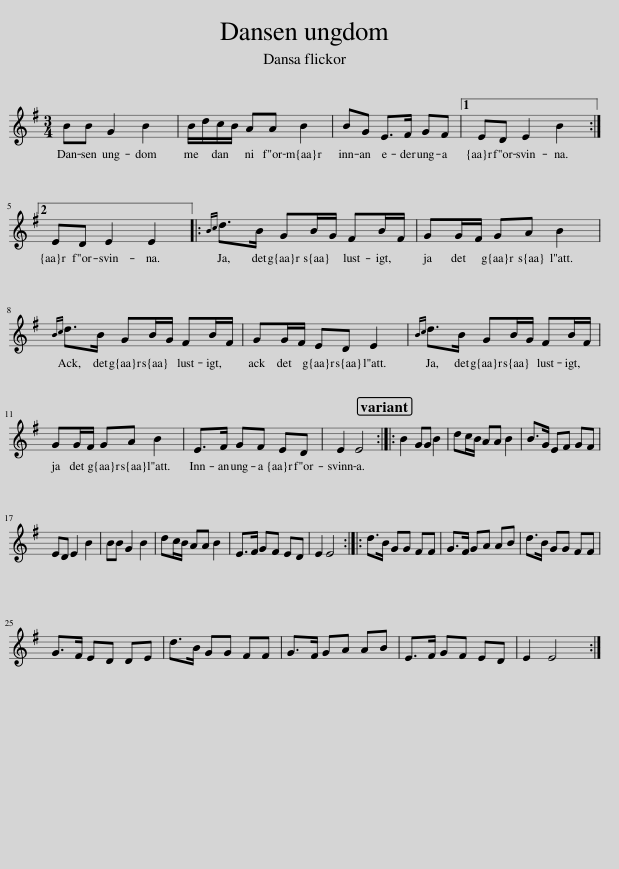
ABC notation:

X:1
L:1/8
M:3/4
I:linebreak $
K:Emin
V:1 treble
V:1
 BB G2 B2 | B/d/c/B/ AA B2 | BG E>F GF |1 ED E2 B2 :|2$ ED E2 E2 |: %5
{Bc} d>B GB/G/ FB/F/ | GG/F/ GA B2 |${Bc} d>B GB/G/ FB/F/ | GG/F/ ED E2 |{Bc} d>B GB/G/ FB/F/ |$ %10
 GG/F/ GA B2 | E>F GF ED | E2 E4 :: B2 GG B2 | dc/B/ AA B2 | %15
 B>G EF GF |$ ED E2 B2 | BB G2 B2 | dc/B/ AA B2 | E>F GF ED | %20
 E2 E4 :: d>B GG FF | G>F GA AB | d>B GG FF |$ G>F ED DE | %25
 d>B GG FF | G>F GA AB | E>F GF ED | E2 E4 :| %29
